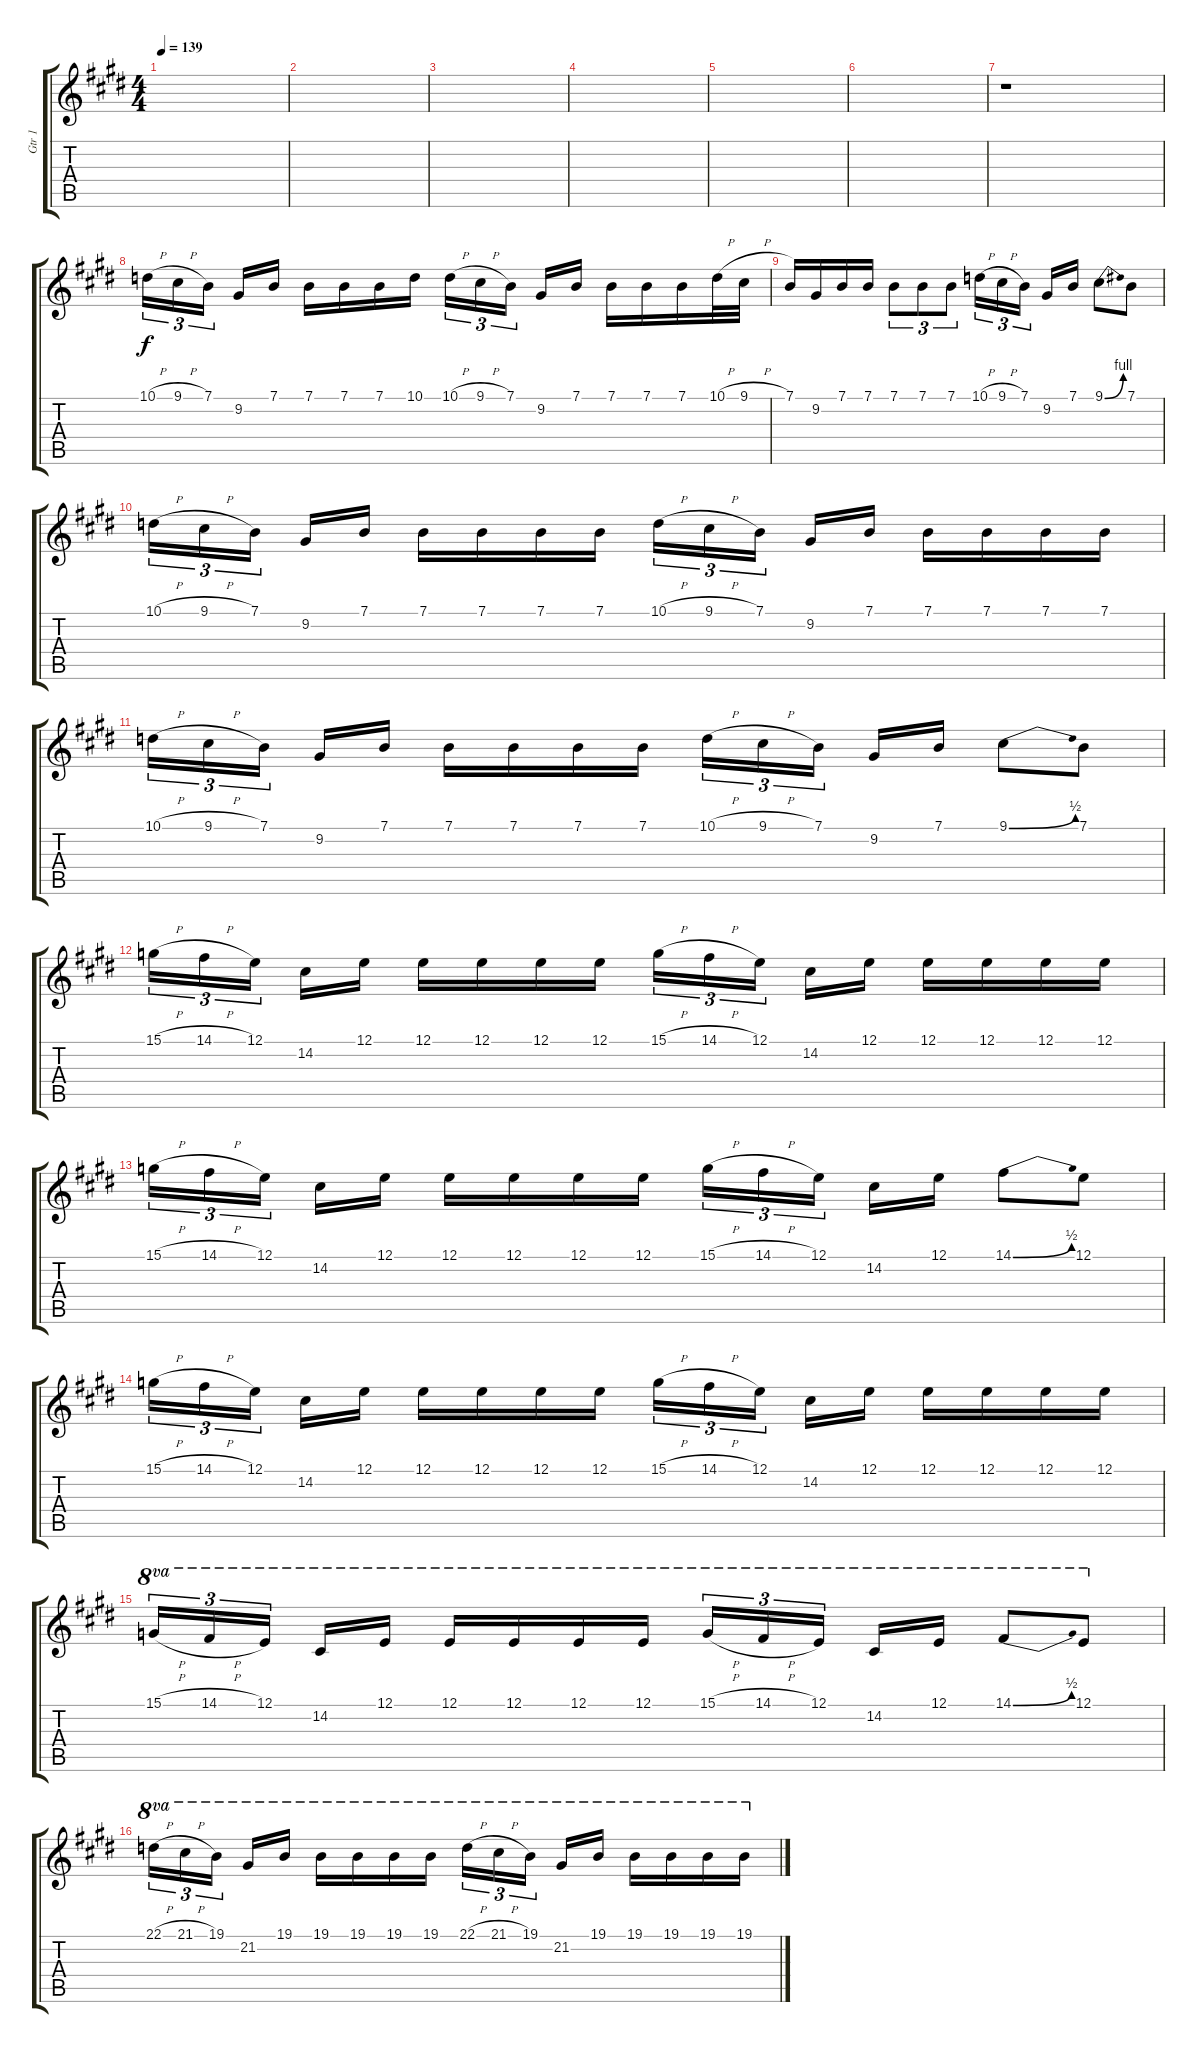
\track ("Gtr 1" "Gtr 1") {instrument acousticgrandpiano}
\staff {score tabs}
\tuning (E4 B3 G3 D4 A3 E3) {hide}
\ts (4 4)
\tempo 139
\clef g2
\ks e
|
|
|
|
|
|
r.1 |
10.1{h}.16{tu (3 2)} 9.1{h}.16{tu (3 2)} 7.1.16{tu (3 2)} 9.2.16 7.1.16 7.1.16 7.1.16 7.1.16 10.1.16 10.1{h}.16{tu (3 2)} 9.1{h}.16{tu (3 2)} 7.1.16{tu (3 2)} 9.2.16 7.1.16 7.1.16 7.1.16 7.1.16 10.1{h}.32 9.1{h}.32 |
7.1.16 9.2.16 7.1.16 7.1.16 7.1.8{tu (3 2)} 7.1.8{tu (3 2)} 7.1.8{tu (3 2)} 10.1{h}.16{tu (3 2)} 9.1{h}.16{tu (3 2)} 7.1.16{tu (3 2)} 9.2.16 7.1.16 9.1{be (bend 0 0 60 4)}.8 7.1.8 |
10.1{h}.16{tu (3 2)} 9.1{h}.16{tu (3 2)} 7.1.16{tu (3 2)} 9.2.16 7.1.16 7.1.16 7.1.16 7.1.16 7.1.16 10.1{h}.16{tu (3 2)} 9.1{h}.16{tu (3 2)} 7.1.16{tu (3 2)} 9.2.16 7.1.16 7.1.16 7.1.16 7.1.16 7.1.16 |
10.1{h}.16{tu (3 2)} 9.1{h}.16{tu (3 2)} 7.1.16{tu (3 2)} 9.2.16 7.1.16 7.1.16 7.1.16 7.1.16 7.1.16 10.1{h}.16{tu (3 2)} 9.1{h}.16{tu (3 2)} 7.1.16{tu (3 2)} 9.2.16 7.1.16 9.1{be (bend 0 0 60 2)}.8 7.1.8 |
15.1{h}.16{tu (3 2)} 14.1{h}.16{tu (3 2)} 12.1.16{tu (3 2)} 14.2.16 12.1.16 12.1.16 12.1.16 12.1.16 12.1.16 15.1{h}.16{tu (3 2)} 14.1{h}.16{tu (3 2)} 12.1.16{tu (3 2)} 14.2.16 12.1.16 12.1.16 12.1.16 12.1.16 12.1.16 |
15.1{h}.16{tu (3 2)} 14.1{h}.16{tu (3 2)} 12.1.16{tu (3 2)} 14.2.16 12.1.16 12.1.16 12.1.16 12.1.16 12.1.16 15.1{h}.16{tu (3 2)} 14.1{h}.16{tu (3 2)} 12.1.16{tu (3 2)} 14.2.16 12.1.16 14.1{be (bend 0 0 60 2)}.8 12.1.8 |
15.1{h}.16{tu (3 2)} 14.1{h}.16{tu (3 2)} 12.1.16{tu (3 2)} 14.2.16 12.1.16 12.1.16 12.1.16 12.1.16 12.1.16 15.1{h}.16{tu (3 2)} 14.1{h}.16{tu (3 2)} 12.1.16{tu (3 2)} 14.2.16 12.1.16 12.1.16 12.1.16 12.1.16 12.1.16 |
15.1{h}.16{tu (3 2) ot 8va} 14.1{h}.16{tu (3 2) ot 8va} 12.1.16{tu (3 2) ot 8va} 14.2.16{ot 8va} 12.1.16{ot 8va} 12.1.16{ot 8va} 12.1.16{ot 8va} 12.1.16{ot 8va} 12.1.16{ot 8va} 15.1{h}.16{tu (3 2) ot 8va} 14.1{h}.16{tu (3 2) ot 8va} 12.1.16{tu (3 2) ot 8va} 14.2.16{ot 8va} 12.1.16{ot 8va} 14.1{be (bend 0 0 60 2)}.8{ot 8va} 12.1.8{ot 8va} |
22.1{h}.16{tu (3 2) ot 8va} 21.1{h}.16{tu (3 2) ot 8va} 19.1.16{tu (3 2) ot 8va} 21.2.16{ot 8va} 19.1.16{ot 8va} 19.1.16{ot 8va} 19.1.16{ot 8va} 19.1.16{ot 8va} 19.1.16{ot 8va} 22.1{h}.16{tu (3 2) ot 8va} 21.1{h}.16{tu (3 2) ot 8va} 19.1.16{tu (3 2) ot 8va} 21.2.16{ot 8va} 19.1.16{ot 8va} 19.1.16{ot 8va} 19.1.16{ot 8va} 19.1.16{ot 8va} 19.1.16{ot 8va}
